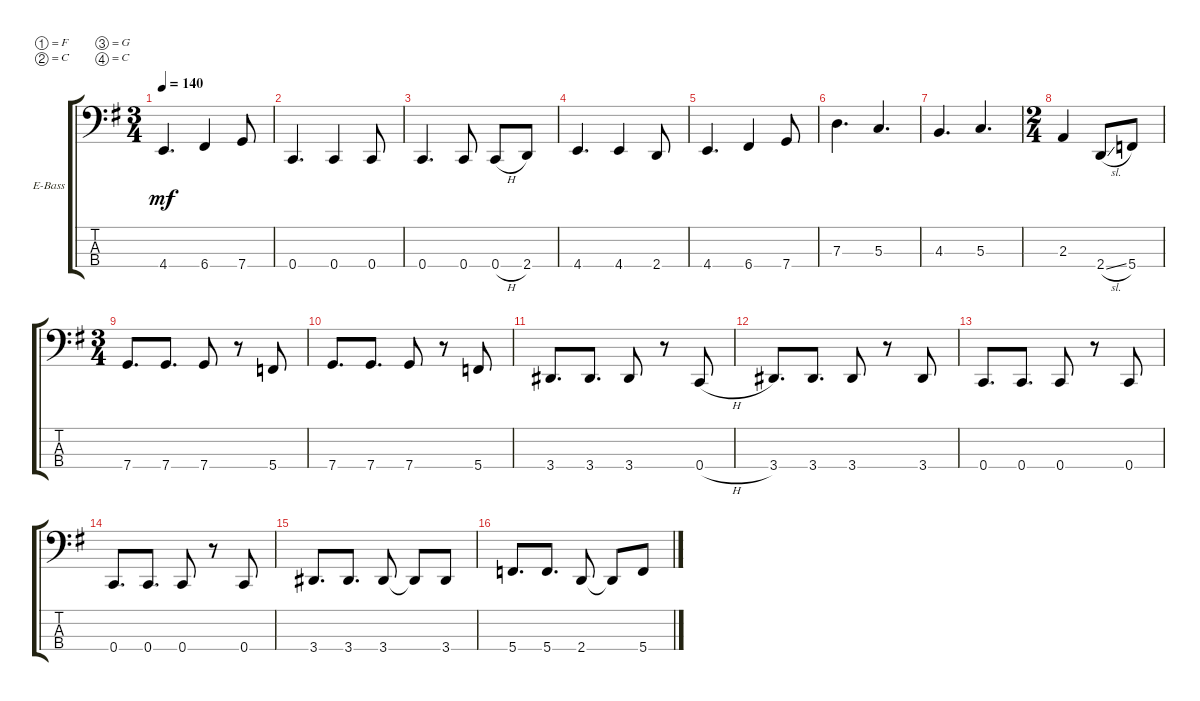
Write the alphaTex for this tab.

\bracketExtendMode groupsimilarinstruments
\firstSystemTrackNameOrientation horizontal
\otherSystemsTrackNameOrientation horizontal
\track ("Electric Bass" "E-Bass") {instrument electricbassfinger}
\staff {score tabs}
\tuning (F2 C2 G1 C1)
\ts (3 4)
\tempo 140
\clef f4
\ks eminor
4.4.4{d dy mf} 6.4.4 7.4.8 |
0.4.4{d} 0.4.4 0.4.8 |
0.4.4{d} 0.4.8 0.4{h}.8 2.4.8 |
4.4.4{d} 4.4.4 2.4.8 |
4.4.4{d} 6.4.4 7.4.8 |
7.3.4{d} 5.3.4{d} |
4.3.4{d} 5.3.4{d} |
\ts (2 4)
2.3.4 2.4{sl}.8 5.4.8 |
\ts (3 4)
7.4.8{d} 7.4.8{d} 7.4.8 r.8 5.4.8 |
7.4.8{d} 7.4.8{d} 7.4.8 r.8 5.4.8 |
3.4.8{d} 3.4.8{d} 3.4.8 r.8 0.4{h}.8 |
3.4.8{d} 3.4.8{d} 3.4.8 r.8 3.4.8 |
0.4.8{d} 0.4.8{d} 0.4.8 r.8 0.4.8 |
0.4.8{d} 0.4.8{d} 0.4.8 r.8 0.4.8 |
3.4.8{d} 3.4.8{d} 3.4.8 3.4{t}.8 3.4.8 |
5.4.8{d} 5.4.8{d} 2.4.8 2.4{t}.8 5.4.8
